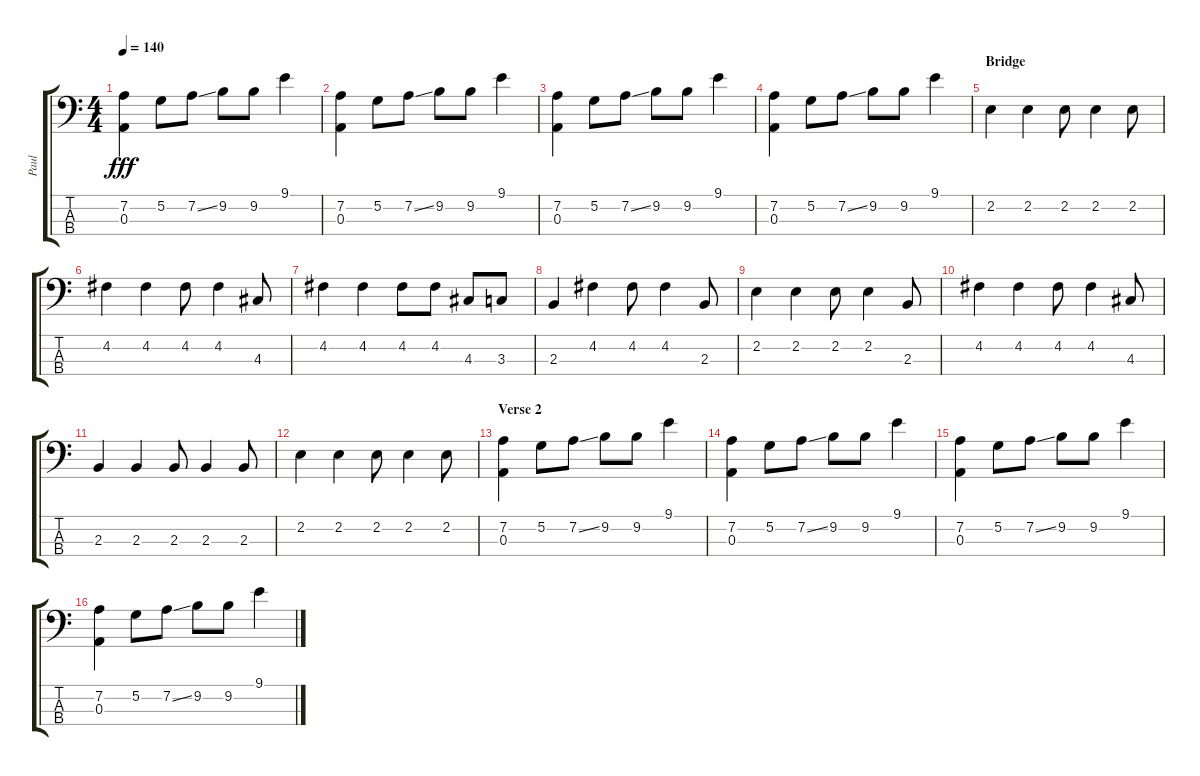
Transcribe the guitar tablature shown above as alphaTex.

\track ("Paul" "Paul") {instrument electricbasspick}
\staff {score tabs}
\tuning (G2 D2 A1 E1) {hide}
\ts (4 4)
\tempo 140
\clef f4
\ks c
(7.2 0.3).4{dy fff} 5.2.8 7.2{ss}.8 9.2.8 9.2.8 9.1.4 |
(7.2 0.3).4 5.2.8 7.2{ss}.8 9.2.8 9.2.8 9.1.4 |
(7.2 0.3).4 5.2.8 7.2{ss}.8 9.2.8 9.2.8 9.1.4 |
(7.2 0.3).4 5.2.8 7.2{ss}.8 9.2.8 9.2.8 9.1.4 |
\section ("" "Bridge")
2.2.4 2.2.4 2.2.8 2.2.4 2.2.8 |
4.2.4 4.2.4 4.2.8 4.2.4 4.3.8 |
4.2.4 4.2.4 4.2.8 4.2.8 4.3.8 3.3.8 |
2.3.4 4.2.4 4.2.8 4.2.4 2.3.8 |
2.2.4 2.2.4 2.2.8 2.2.4 2.3.8 |
4.2.4 4.2.4 4.2.8 4.2.4 4.3.8 |
2.3.4 2.3.4 2.3.8 2.3.4 2.3.8 |
2.2.4 2.2.4 2.2.8 2.2.4 2.2.8 |
\section ("" "Verse 2")
(7.2 0.3).4 5.2.8 7.2{ss}.8 9.2.8 9.2.8 9.1.4 |
(7.2 0.3).4 5.2.8 7.2{ss}.8 9.2.8 9.2.8 9.1.4 |
(7.2 0.3).4 5.2.8 7.2{ss}.8 9.2.8 9.2.8 9.1.4 |
(7.2 0.3).4 5.2.8 7.2{ss}.8 9.2.8 9.2.8 9.1.4
